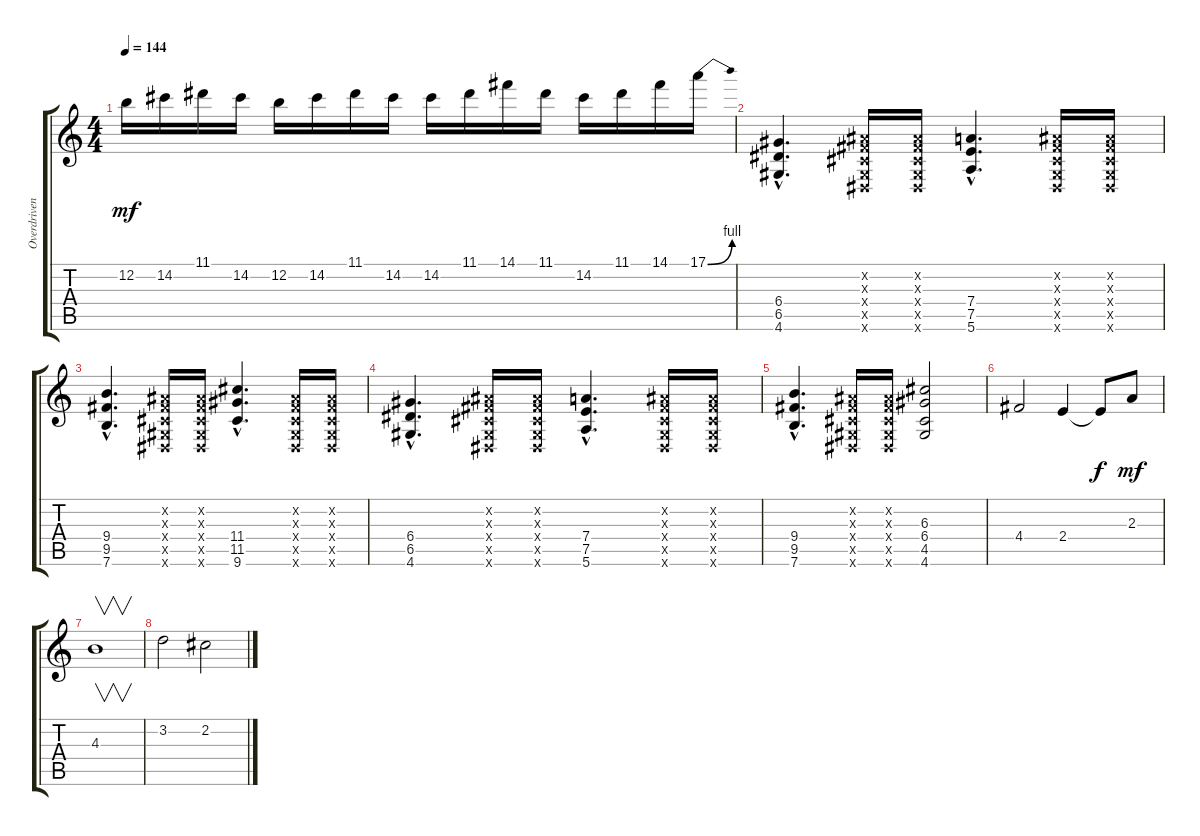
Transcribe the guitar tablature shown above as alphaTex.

\track ("Overdriven Guitar" "Overdriven") {instrument overdrivenguitar}
\staff {score tabs}
\tuning (E4 B3 G3 D3 A2 E2) {hide}
\ts (4 4)
\tempo 144
\clef g2
\ks c
12.2.16{dy mf} 14.2.16 11.1.16 14.2.16 12.2.16 14.2.16 11.1.16 14.2.16 14.2.16 11.1.16 14.1.16 11.1.16 14.2.16 11.1.16 14.1.16 17.1{be (bend 0 0 60 4)}.16 |
(6.4{hac} 6.5{hac} 4.6{hac}).4{d} (-1.2{x} -1.3{x} -1.4{x} -1.5{x} -1.6{x}).16 (-1.2{x} -1.3{x} -1.4{x} -1.5{x} -1.6{x}).16 (7.4{hac} 7.5{hac} 5.6{hac}).4{d} (-1.2{x} -1.3{x} -1.4{x} -1.5{x} -1.6{x}).16 (-1.2{x} -1.3{x} -1.4{x} -1.5{x} -1.6{x}).16 |
(9.4{hac} 9.5{hac} 7.6{hac}).4{d} (-1.2{x} -1.3{x} -1.4{x} -1.5{x} -1.6{x}).16 (-1.2{x} -1.3{x} -1.4{x} -1.5{x} -1.6{x}).16 (11.4{hac} 11.5{hac} 9.6{hac}).4{d} (-1.2{x} -1.3{x} -1.4{x} -1.5{x} -1.6{x}).16 (-1.2{x} -1.3{x} -1.4{x} -1.5{x} -1.6{x}).16 |
(6.4{hac} 6.5{hac} 4.6{hac}).4{d} (-1.2{x} -1.3{x} -1.4{x} -1.5{x} -1.6{x}).16 (-1.2{x} -1.3{x} -1.4{x} -1.5{x} -1.6{x}).16 (7.4{hac} 7.5{hac} 5.6{hac}).4{d} (-1.2{x} -1.3{x} -1.4{x} -1.5{x} -1.6{x}).16 (-1.2{x} -1.3{x} -1.4{x} -1.5{x} -1.6{x}).16 |
(9.4{hac} 9.5{hac} 7.6{hac}).4{d} (-1.2{x} -1.3{x} -1.4{x} -1.5{x} -1.6{x}).16 (-1.2{x} -1.3{x} -1.4{x} -1.5{x} -1.6{x}).16 (6.3 6.4 4.5 4.6).2 |
4.4.2 2.4.4 2.4{t}.8{dy f} 2.3.8{dy mf} |
4.3.1{v} |
3.2.2 2.2.2
